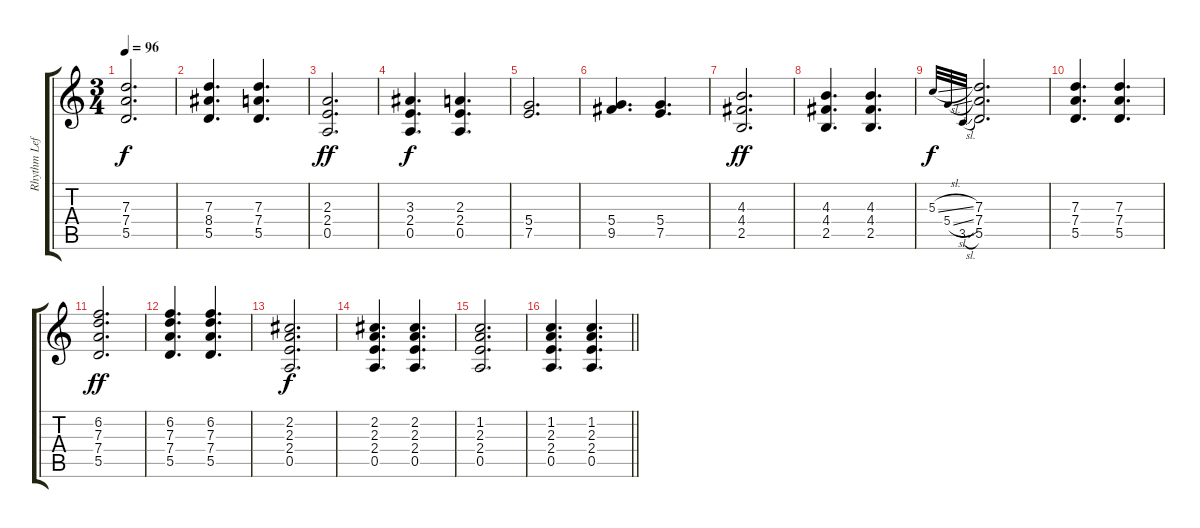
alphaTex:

\track ("Rhythm Left" "Rhythm Lef") {instrument distortionguitar}
\staff {score tabs}
\tuning (E4 B3 G3 D3 A2 D2) {hide}
\ts (3 4)
\tempo 96
\clef g2
\ks c
(7.3 7.4 5.5).2{d dy f volume 11 balance 0} |
(7.3 8.4 5.5).4{d} (7.3 7.4 5.5).4{d} |
(2.3 2.4 0.5).2{d dy ff} |
(3.3 2.4 0.5).4{d dy f} (2.3 2.4 0.5).4{d} |
(5.4 7.5).2{d} |
(5.4 9.5).4{d} (5.4 7.5).4{d} |
(4.3 4.4 2.5).2{d dy ff} |
(4.3 4.4 2.5).4{d} (4.3 4.4 2.5).4{d} |
5.3{sl}.32{gr onbeat dy f} 5.4{sl}.32{gr onbeat} 3.5{sl}.32{gr onbeat} (7.3 7.4 5.5).2{d} |
(7.3 7.4 5.5).4{d} (7.3 7.4 5.5).4{d} |
(6.2 7.3 7.4 5.5).2{d dy ff} |
(6.2 7.3 7.4 5.5).4{d} (6.2 7.3 7.4 5.5).4{d} |
(2.2 2.3 2.4 0.5).2{d dy f} |
(2.2 2.3 2.4 0.5).4{d} (2.2 2.3 2.4 0.5).4{d} |
(1.2 2.3 2.4 0.5).2{d} |
\barLineRight lightlight
(1.2 2.3 2.4 0.5).4{d} (1.2 2.3 2.4 0.5).4{d}
